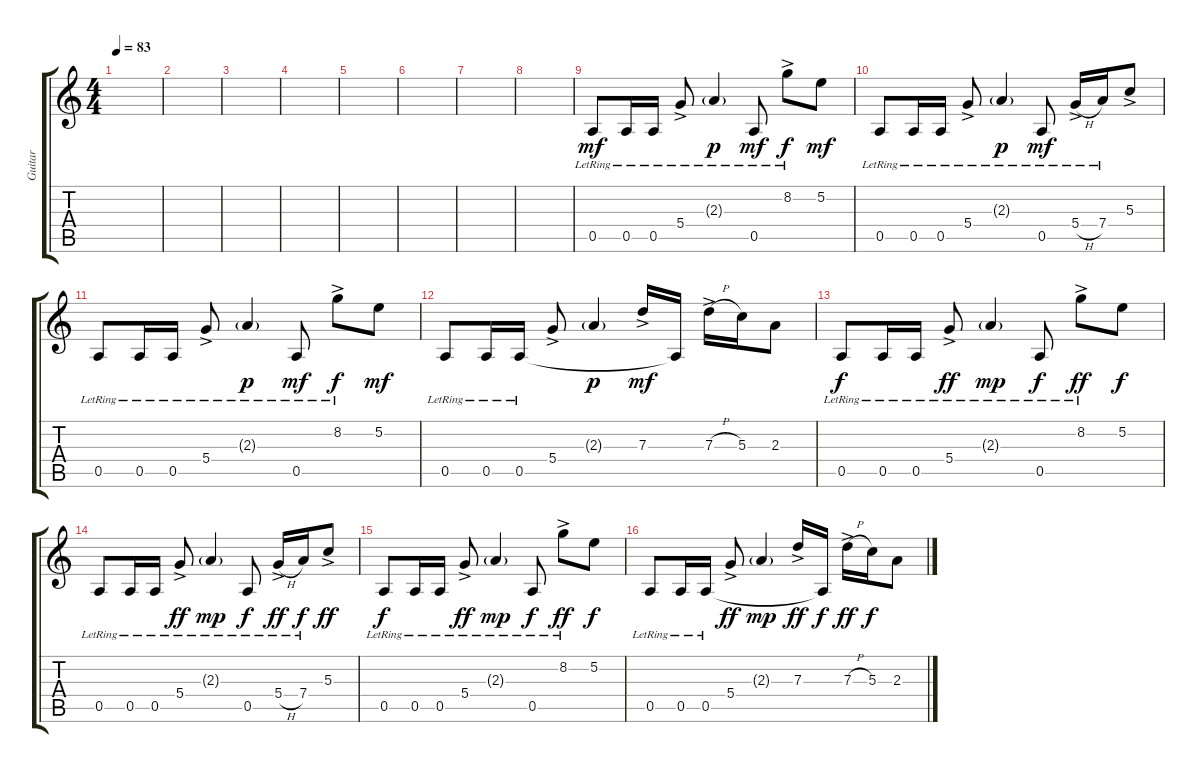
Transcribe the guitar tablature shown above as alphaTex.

\track ("Guitar" "Guitar") {instrument electricguitarjazz}
\staff {score tabs}
\tuning (E4 B3 G3 D3 A2 E2) {hide}
\ts (4 4)
\tempo 83
\clef g2
\ks c
|
|
|
|
|
|
|
|
0.5{lr}.8{dy mf} 0.5{lr}.16 0.5{lr}.16 5.4{ac lr}.8 2.3{g lr}.4{dy p} 0.5{lr}.8{dy mf} 8.2{ac lr}.8{dy f} 5.2.8{dy mf} |
0.5{lr}.8 0.5{lr}.16 0.5{lr}.16 5.4{ac lr}.8 2.3{g lr}.4{dy p} 0.5{lr}.8{dy mf} 5.4{h ac lr}.16 7.4{lr}.16 5.3{ac}.8 |
0.5{lr}.8 0.5{lr}.16 0.5{lr}.16 5.4{ac lr}.8 2.3{g lr}.4{dy p} 0.5{lr}.8{dy mf} 8.2{ac lr}.8{dy f} 5.2.8{dy mf} |
0.5{lr}.8 0.5{lr}.16 0.5{lr}.16 5.4{ac}.8 2.3{g}.4{dy p} 7.3{ac}.16{dy mf} 0.5{t}.16 7.3{h ac}.16 5.3.16 2.3.8 |
0.5{lr}.8{dy f} 0.5{lr}.16 0.5{lr}.16 5.4{ac lr}.8{dy ff} 2.3{g lr}.4{dy mp} 0.5{lr}.8{dy f} 8.2{ac lr}.8{dy ff} 5.2.8{dy f} |
0.5{lr}.8 0.5{lr}.16 0.5{lr}.16 5.4{ac lr}.8{dy ff} 2.3{g lr}.4{dy mp} 0.5{lr}.8{dy f} 5.4{h ac lr}.16{dy ff} 7.4{lr}.16{dy f} 5.3{ac}.8{dy ff} |
0.5{lr}.8{dy f} 0.5{lr}.16 0.5{lr}.16 5.4{ac lr}.8{dy ff} 2.3{g lr}.4{dy mp} 0.5{lr}.8{dy f} 8.2{ac lr}.8{dy ff} 5.2.8{dy f} |
0.5{lr}.8 0.5{lr}.16 0.5{lr}.16 5.4{ac}.8{dy ff} 2.3{g}.4{dy mp} 7.3{ac}.16{dy ff} 0.5{t}.16{dy f} 7.3{h ac}.16{dy ff} 5.3.16{dy f} 2.3.8
